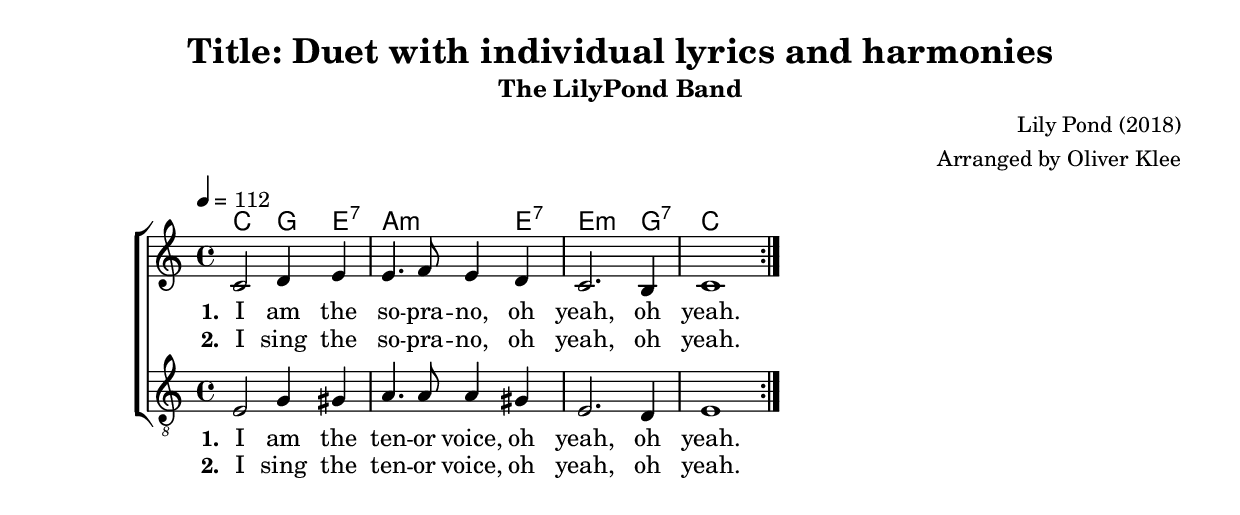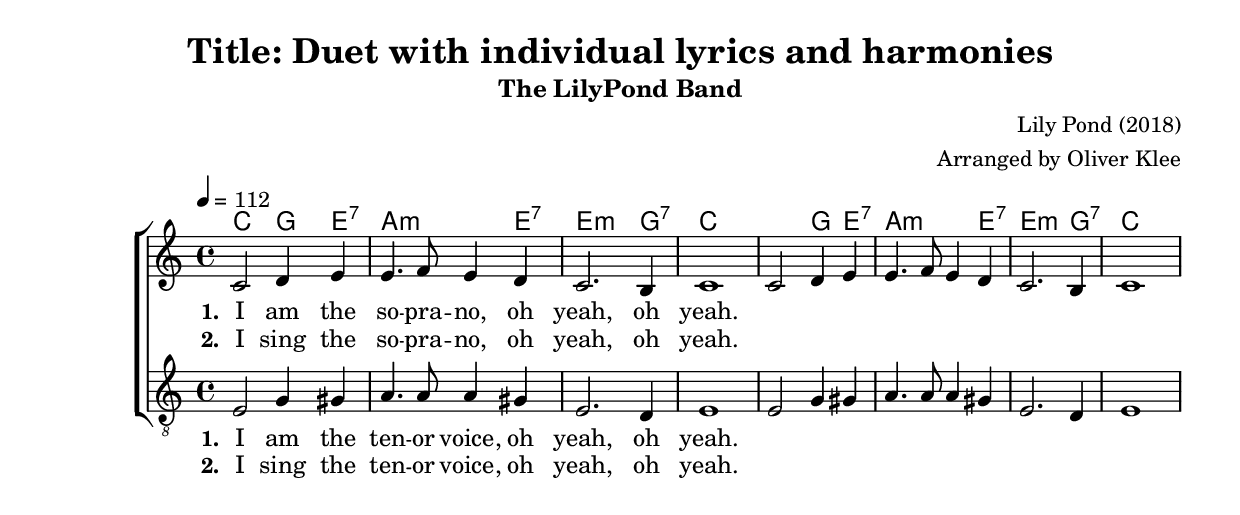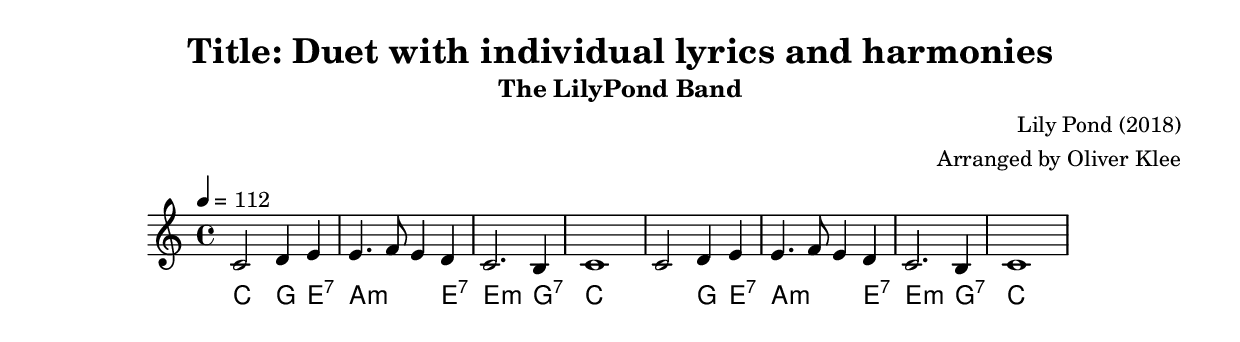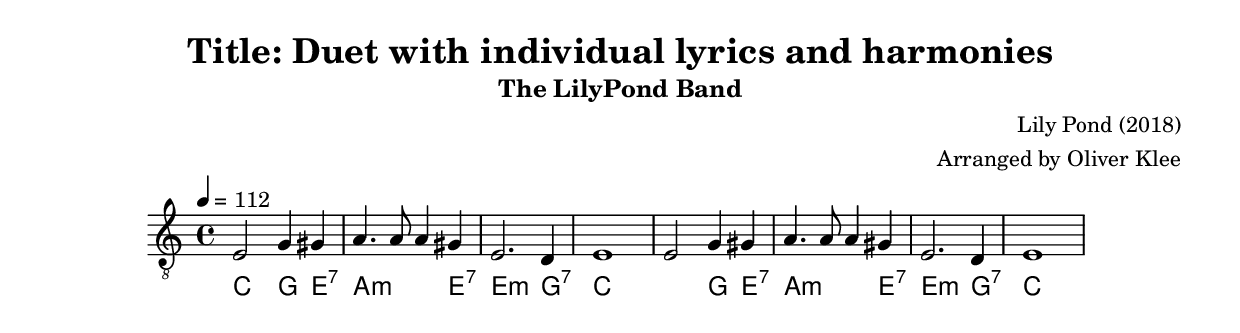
\version "2.18.2"
\language "english"

\header {
  title = "Title: Duet with individual lyrics and harmonies"
  subtitle = "The LilyPond Band"
  composer = "Lily Pond (2018)"
  arranger = "Arranged by Oliver Klee"
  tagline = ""
}

global = {
  \key c \major
  \time 4/4
  \tempo 4 = 112
  % 1.0 would be the default value, but bigger values tend to make the lyrics
  % a lot more readable.
  \override Lyrics.LyricSpace.minimum-distance = #2.0
}

% 20 would be the default size.
#(set-global-staff-size 19)


verseHarmonies = \chordmode {
  c2 g4 e:7 | a2.:m e4:7 | e2.:m g4:7 | c1 |
}

harmonies = {
  \new ChordNames {
    \set majorSevenSymbol = \markup { maj7 }
    \set additionalPitchPrefix = #"add"
    \powerChords

    \set chordChanges = ##t
    \repeat volta 2 {
      \verseHarmonies
    }
  }
}


sopranoMusic = \relative c' {
  \repeat volta 2 {
    c2 d4 e | e4. f8 e4 d | c2. b4 | c1 |
  }
}

sopranoWordsI = \lyricmode {
  \set stanza = #"1. "
  I am the so -- pra -- no, oh yeah, oh yeah.
}

sopranoWordsII = \lyricmode {
  \set stanza = #"2. "
  I sing the so -- pra -- no, oh yeah, oh yeah.
}


tenorMusic = \relative c {
  \repeat volta 2 {
    e2 g4 gs | a4. a8 a4 gs | e2. d4 | e1 |
  }
}

tenorWordsI = \lyricmode {
  \set stanza = #"1. "
  I am the ten -- or voice, oh yeah, oh yeah.
}

tenorWordsII = \lyricmode {
  \set stanza = #"2. "
  I sing the ten -- or voice, oh yeah, oh yeah.
}


sopranosStaff = {
  \new Staff = "sopranos" \with {midiInstrument = #"voice oohs"} <<
    \harmonies

    \clef "treble"
    \new Voice = "sopranos" {
      << \global \sopranoMusic >>
    }
  >>
}
sopranosLyrics = {
  <<
    \new Lyrics \lyricsto "sopranos" \sopranoWordsI
    \new Lyrics \lyricsto "sopranos" \sopranoWordsII
  >>
}

tenorsStaff = {
  \new Staff = "tenors" \with{midiInstrument = #"voice oohs"} <<
    \harmonies

    \clef "treble_8"
    \new Voice = "tenors" {
      << \global \tenorMusic >>
    }
  >>
}
tenorsLyrics = {
  <<
    \new Lyrics \lyricsto "tenors" \tenorWordsI
    \new Lyrics \lyricsto "tenors" \tenorWordsII
  >>
}



duet = {
  \new ChoirStaff <<
    \harmonies

    \new Staff = "women" \with {midiInstrument = #"voice oohs"} <<
      \clef "treble"
      \new Voice = "sopranos" {
        << \global \sopranoMusic >>
      }
    >>

    \sopranosLyrics

    \new Staff = "men" \with{midiInstrument = #"voice oohs"} <<
      \clef "treble_8"
      \new Voice = "tenors" {
        << \global \tenorMusic >>
      }
    >>

    \tenorsLyrics
  >>
}

% Layout
\book {
  \score {
    <<
      \duet
    >>

    \layout {}
  }
}

% All voices as MIDI
\book {
  \bookOutputSuffix "all"
  \score {
    <<
      \unfoldRepeats {
        \duet
      }
    >>
    % \midi {}
  }
}

% Sopranos
\book {
  \bookOutputSuffix "sopranos"
  \score {
    \unfoldRepeats {
      \sopranosStaff
    }
    % \midi {}
  }
}

% Tenors
\book {
  \bookOutputSuffix "tenors"
  \score {
    \unfoldRepeats {
      \tenorsStaff
    }
    % \midi {}
  }
}
